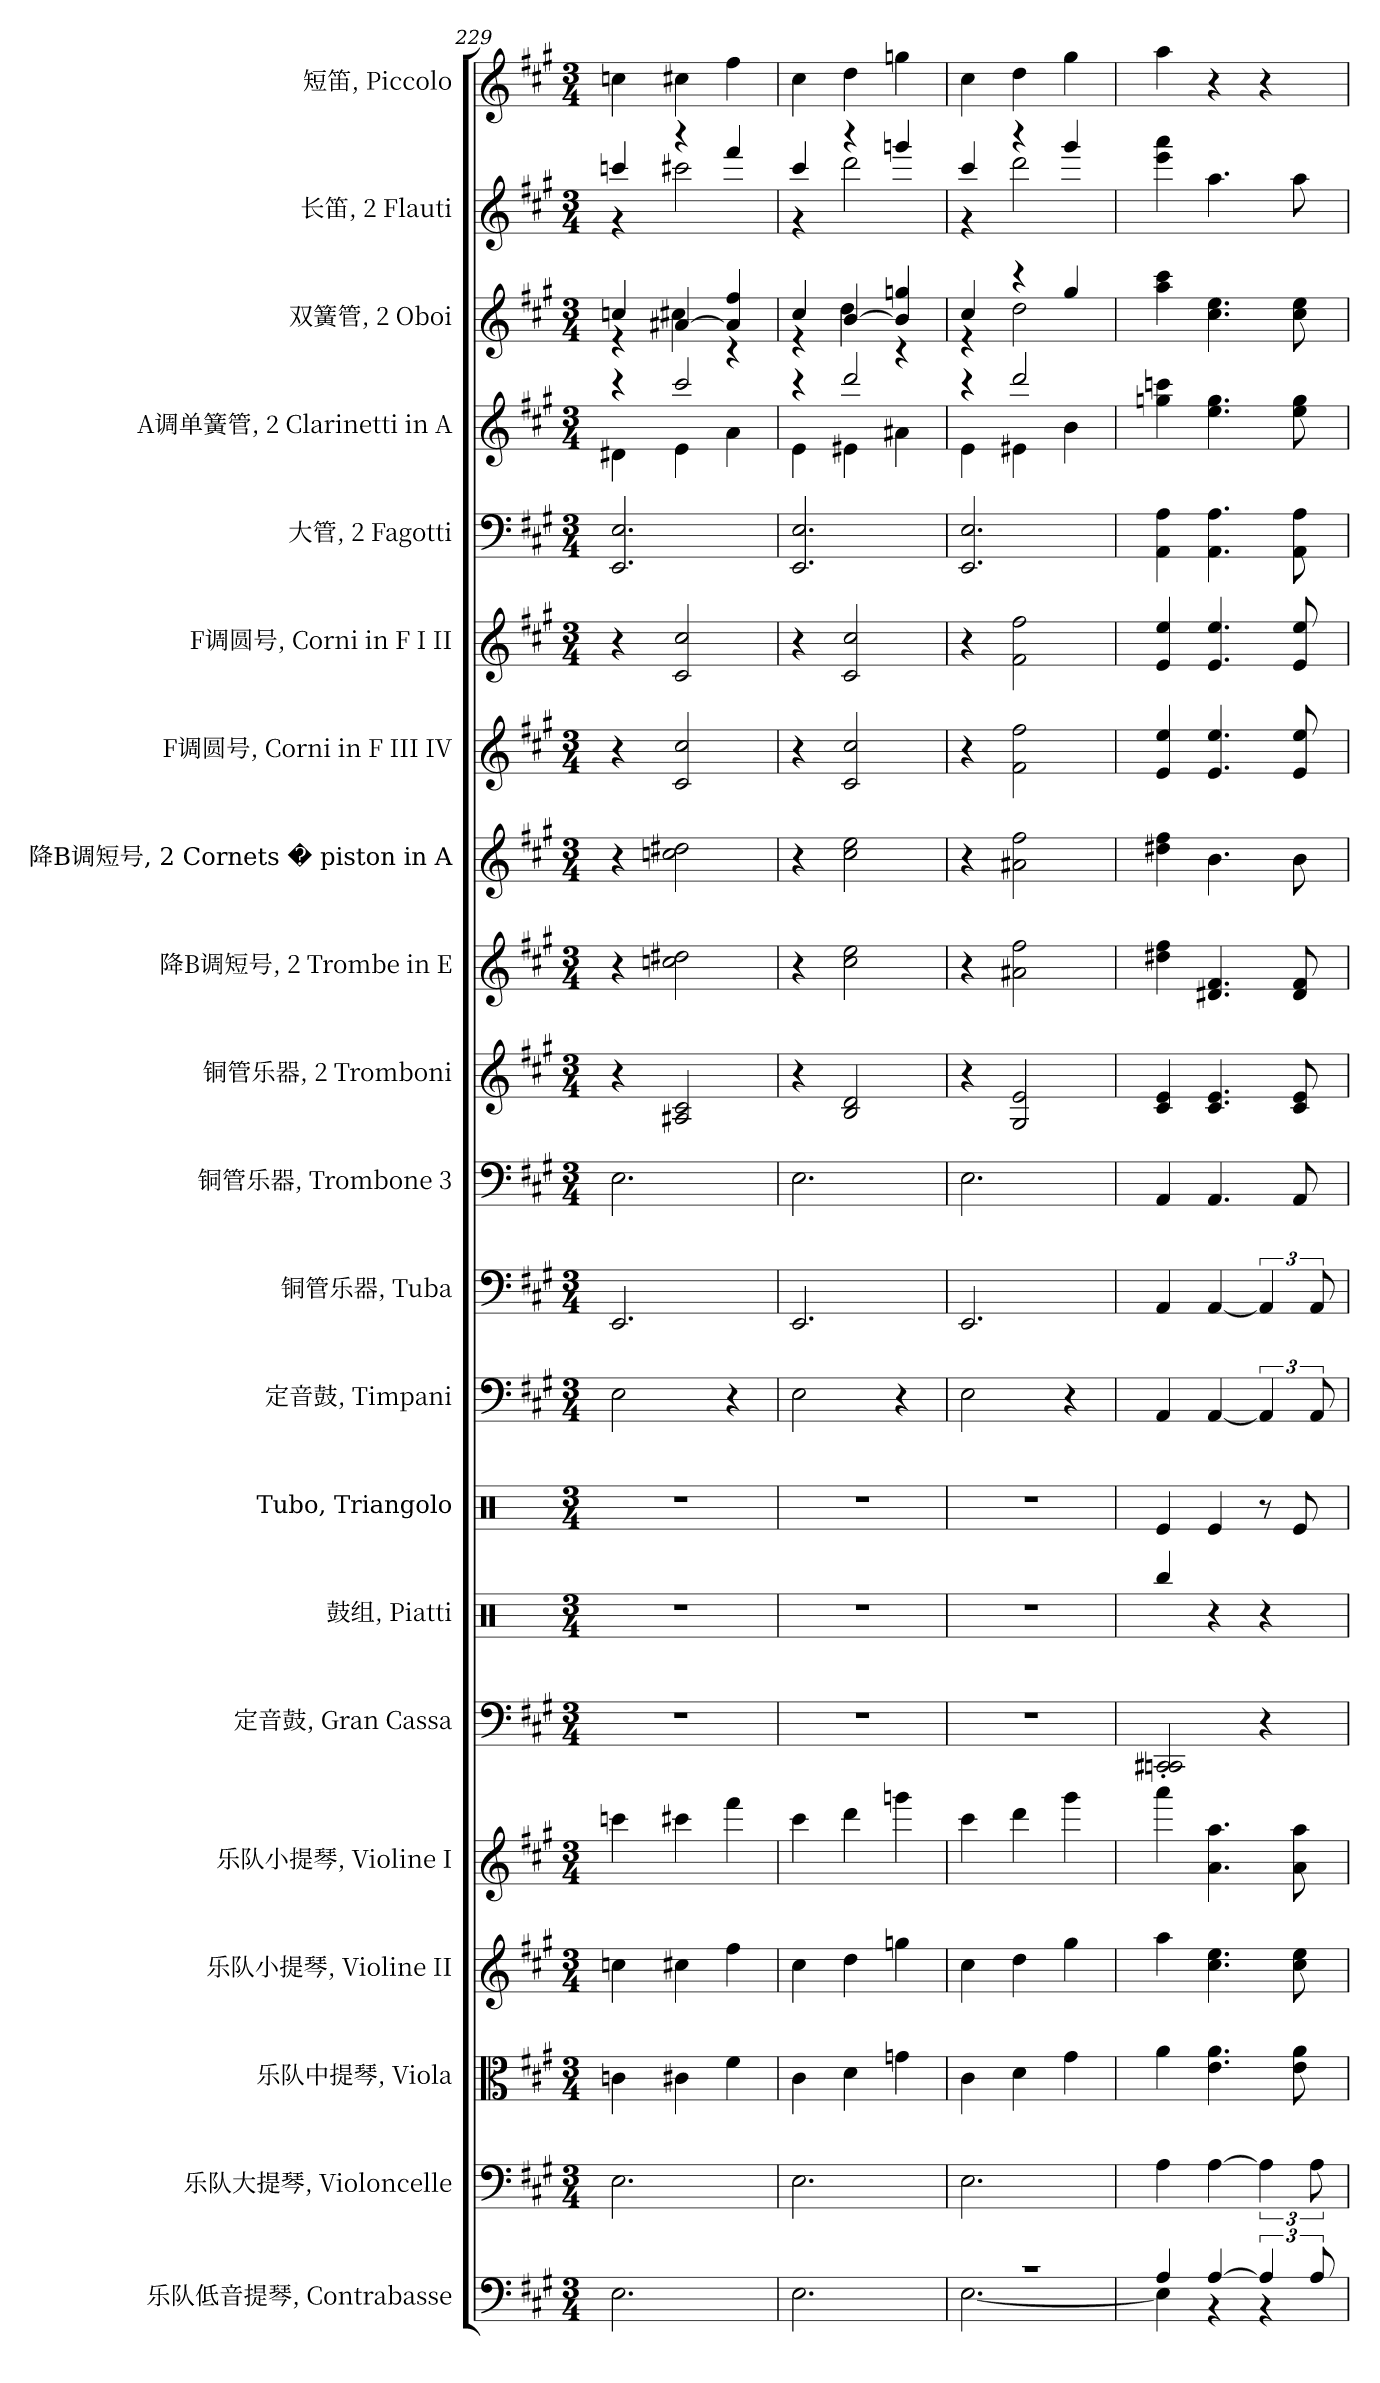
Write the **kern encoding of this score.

**kern	**kern	**kern	**kern	**kern	**kern	**kern	**kern	**kern	**kern	**kern	**kern	**kern	**kern	**kern	**kern	**kern	**kern	**kern	**kern	**kern
*part21	*part20	*part19	*part18	*part17	*part16	*part15	*part14	*part13	*part12	*part11	*part10	*part9	*part8	*part7	*part6	*part5	*part4	*part3	*part2	*part1
*staff21	*staff20	*staff19	*staff18	*staff17	*staff16	*staff15	*staff14	*staff13	*staff12	*staff11	*staff10	*staff9	*staff8	*staff7	*staff6	*staff5	*staff4	*staff3	*staff2	*staff1
*I"乐队低音提琴, Contrabasse	*I"乐队大提琴, Violoncelle	*I"乐队中提琴, Viola	*I"乐队小提琴, Violine II	*I"乐队小提琴, Violine I	*I"定音鼓, Gran Cassa	*I"鼓组, Piatti	*I"Tubo, Triangolo	*I"定音鼓, Timpani	*I"铜管乐器, Tuba	*I"铜管乐器, Trombone 3	*I"铜管乐器, 2 Tromboni	*I"降B调短号, 2 Trombe in E	*I"降B调短号, 2 Cornets � piston in A	*I"F调圆号, Corni in F III IV	*I"F调圆号, Corni in F I II	*I"大管, 2 Fagotti	*I"A调单簧管, 2 Clarinetti in A	*I"双簧管, 2 Oboi	*I"长笛, 2 Flauti	*I"短笛, Piccolo
*I'Cbs.	*	*	*	*	*	*	*I'Tu.	*I'Timp.	*	*	*	*	*I'B♭ Cnt.	*	*	*	*I'A Cl.	*I'Ob.	*I'Fl.	*I'Picc.
!!LO:PB:g=z
*clefF4	*clefF4	*clefC3	*clefG2	*clefG2	*clefF4	*clefX	*clefX	*clefF4	*clefF4	*clefF4	*clefG2	*clefG2	*clefG2	*clefG2	*clefG2	*clefF4	*clefG2	*clefG2	*clefG2	*clefG2
*ITrd7c12	*	*	*	*	*	*	*	*	*	*	*	*ITrd1c2	*ITrd1c2	*ITrd4c7	*ITrd4c7	*	*ITrd2c3	*	*	*ITrd-7c-12
*k[f#c#g#]	*k[f#c#g#]	*k[f#c#g#]	*k[f#c#g#]	*k[f#c#g#]	*k[f#c#g#]	*k[]	*k[]	*k[f#c#g#]	*k[f#c#g#]	*k[f#c#g#]	*k[f#c#g#]	*k[f#]	*k[f#]	*k[f#c#]	*k[f#c#]	*k[f#c#g#]	*k[f#c#g#d#a#e#]	*k[f#c#g#]	*k[f#c#g#]	*k[f#c#g#]
*M3/4	*M3/4	*M3/4	*M3/4	*M3/4	*M3/4	*M3/4	*M3/4	*M3/4	*M3/4	*M3/4	*M3/4	*M3/4	*M3/4	*M3/4	*M3/4	*M3/4	*M3/4	*M3/4	*M3/4	*M3/4
*MM210	*MM210	*MM210	*MM210	*MM210	*MM210	*MM210	*MM210	*MM210	*MM210	*MM210	*MM210	*MM210	*MM210	*MM210	*MM210	*MM210	*MM210	*MM210	*MM210	*MM210
=229	=229	=229	=229	=229	=229	=229	=229	=229	=229	=229	=229	=229	=229	=229	=229	=229	=229	=229	=229	=229
*	*	*	*	*	*	*	*	*	*	*	*	*	*	*	*	*	*^	*^	*^	*
2.EE\	2.E\	4cn\	4ccn\	4cccn\	2.r	2.r	2.r	2E\	2.EE/	2.E\	4r	4r	4r	4r	4r	2.EE/ 2.E/	4r	4B#X\	4ccn/	4r	4cccn/	4r	4cccn\
*	*	*	*	*	*	*	*	*	*	*	*	*	*	*	*	*	*	*	*	*	*	*	*MM195
.	.	4c#X\	4cc#X\	4ccc#X\	.	.	.	.	.	.	2A#X/ 2c#/	2b-X\ 2cc#X\	2b-X\ 2cc#X\	2F#/ 2f#/	2F#/ 2f#/	.	2aa#/	4c#\	[4a#X/	4cc#X\	4r	2ccc#X\	4ccc#X\
*	*	*	*	*	*	*	*	*	*	*	*	*	*	*	*	*	*	*	*	*	*	*	*MM185
.	.	4f#\	4ff#\	4fff#\	.	.	.	4r	.	.	.	.	.	.	.	.	.	4f#\	4a#/] 4ff#/	4r	4fff#/	.	4fff#\
=230	=230	=230	=230	=230	=230	=230	=230	=230	=230	=230	=230	=230	=230	=230	=230	=230	=230	=230	=230	=230	=230	=230	=230
*	*	*	*	*	*	*	*	*	*	*	*	*	*	*	*	*	*	*	*	*	*	*	*MM210
2.EE\	2.E\	4c#\	4cc#\	4ccc#\	2.r	2.r	2.r	2E\	2.EE/	2.E\	4r	4r	4r	4r	4r	2.EE/ 2.E/	4r	4c#\	4cc#/	4r	4ccc#/	4r	4ccc#\
*	*	*	*	*	*	*	*	*	*	*	*	*	*	*	*	*	*	*	*	*	*	*	*MM195
.	.	4d\	4dd\	4ddd\	.	.	.	.	.	.	2B/ 2d/	2b\ 2dd\	2b\ 2dd\	2F#/ 2f#/	2F#/ 2f#/	.	2bb/	4c##X\	[4b/	4dd\	4r	2ddd\	4ddd\
*	*	*	*	*	*	*	*	*	*	*	*	*	*	*	*	*	*	*	*	*	*	*	*MM185
.	.	4gn\	4ggn\	4gggn\	.	.	.	4r	.	.	.	.	.	.	.	.	.	4f##X\	4b/] 4ggn/	4r	4gggn/	.	4gggn\
=231	=231	=231	=231	=231	=231	=231	=231	=231	=231	=231	=231	=231	=231	=231	=231	=231	=231	=231	=231	=231	=231	=231	=231
*	*	*	*	*	*	*	*	*	*	*	*	*	*	*	*	*	*	*	*	*	*	*	*MM210
*^	*	*	*	*	*	*	*	*	*	*	*	*	*	*	*	*	*	*	*	*	*	*	*
2.r	[2.EE\	2.E\	4c#\	4cc#\	4ccc#\	2.r	2.r	2.r	2E\	2.EE/	2.E\	4r	4r	4r	4r	4r	2.EE/ 2.E/	4r	4c#\	4cc#/	4r	4ccc#/	4r	4ccc#\
*	*	*	*	*	*	*	*	*	*	*	*	*	*	*	*	*	*	*	*	*	*	*	*	*MM195
.	.	.	4d\	4dd\	4ddd\	.	.	.	.	.	.	2G#/ 2e/	2g#X\ 2ee\	2g#X\ 2ee\	2B\ 2b\	2B\ 2b\	.	2bb/	4c##X\	4r	2dd\	4r	2ddd\	4ddd\
*	*	*	*	*	*	*	*	*	*	*	*	*	*	*	*	*	*	*	*	*	*	*	*	*MM185
.	.	.	4g#\	4gg#\	4ggg#\	.	.	.	4r	.	.	.	.	.	.	.	.	.	4g#\	4gg#/	.	4ggg#/	.	4ggg#\
*	*	*	*	*	*	*	*	*	*	*	*	*	*	*	*	*	*	*v	*v	*	*	*v	*v	*
*	*	*	*	*	*	*	*	*	*	*	*	*	*	*	*	*	*	*	*v	*v	*	*
=232	=232	=232	=232	=232	=232	=232	=232	=232	=232	=232	=232	=232	=232	=232	=232	=232	=232	=232	=232	=232	=232
*	*	*	*	*	*	*	*	*	*	*	*	*	*	*	*	*	*	*	*	*	*MM200
4AA/	4EE\]	4A\	4a\	4aa\	4aaa\	2CCn/' 2CC#X/'	4Rbb/	4Re/	4AA/	4AA/	4AA/	4c#/ 4e/	4cc#X\ 4ee\	4cc#X\ 4ee\	4A/ 4a/	4A/ 4a/	4AA\ 4A\	4een\ 4aan\	4aa\ 4ccc#\	4eee\ 4aaa\	4aaa\
[4AA/	4r	[4A\	4.e\ 4.a\	4.cc#\ 4.ee\	4.a\ 4.aa\	.	4r	4Re/	[4AA/	[4AA/	4.AA/	4.c#/ 4.e/	4.c#X/ 4.e/	4.a\	4.A/ 4.a/	4.A/ 4.a/	4.AA\ 4.A\	4.cc#\ 4.ee\	4.cc#\ 4.ee\	4.aa\	4r
*	*	*	*	*	*	*	*	*	*	*	*	*	*	*	*	*	*	*	*	*	*MM175
6AA/]	4r	6A\]	.	.	.	4r	4r	8r	6AA/]	6AA/]	.	.	.	.	.	.	.	.	.	.	4r
.	.	.	8e\ 8a\	8cc#\ 8ee\	8a\ 8aa\	.	.	8Re/	.	.	8AA/	8c#/ 8e/	8c#/ 8e/	8a\	8A/ 8a/	8A/ 8a/	8AA\ 8A\	8cc#\ 8ee\	8cc#\ 8ee\	8aa\	.
12AA/	.	12A\	.	.	.	.	.	.	12AA/	12AA/	.	.	.	.	.	.	.	.	.	.	.
*v	*v	*	*	*	*	*	*	*	*	*	*	*	*	*	*	*	*	*	*	*	*
=	=	=	=	=	=	=	=	=	=	=	=	=	=	=	=	=	=	=	=	=
*-	*-	*-	*-	*-	*-	*-	*-	*-	*-	*-	*-	*-	*-	*-	*-	*-	*-	*-	*-	*-
